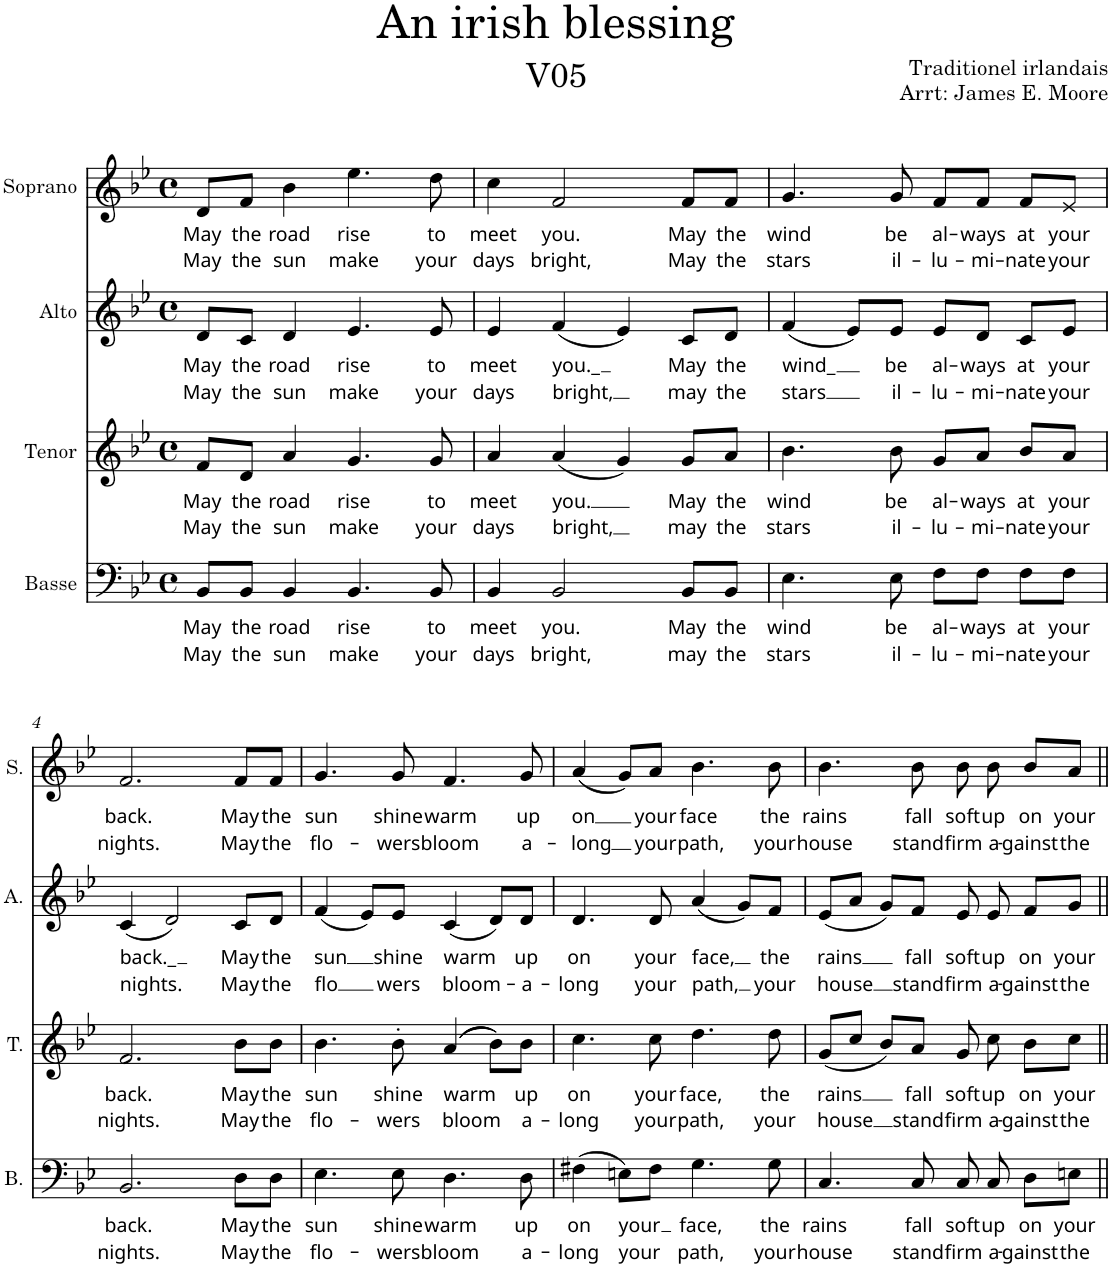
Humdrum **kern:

**kern	**text	**text	**kern	**text	**text	**kern	**text	**text	**kern	**text	**text
*part4	*part4	*part4	*part3	*part3	*part3	*part2	*part2	*part2	*part1	*part1	*part1
*staff4	*staff4	*staff4	*staff3	*staff3	*staff3	*staff2	*staff2	*staff2	*staff1	*staff1	*staff1
*I"Basse	*	*	*I"Tenor	*	*	*I"Alto	*	*	*I"Soprano	*	*
*I'B.	*	*	*I'T.	*	*	*I'A.	*	*	*I'S.	*	*
*clefF4	*	*	*clefG2	*	*	*clefG2	*	*	*clefG2	*	*
*Trd7c12	*	*	*	*	*	*Trd1c2	*	*	*	*	*
*k[b-e-]	*	*	*k[b-e-]	*	*	*k[b-e-]	*	*	*k[b-e-]	*	*
*M4/4	*	*	*M4/4	*	*	*M4/4	*	*	*M4/4	*	*
*met(c)	*	*	*met(c)	*	*	*met(c)	*	*	*met(c)	*	*
=1	=1	=1	=1	=1	=1	=1	=1	=1	=1	=1	=1
!	!LO:LY:b	!LO:LY:b	!	!LO:LY:b	!LO:LY:b	!	!LO:LY:b	!LO:LY:b	!	!LO:LY:b	!LO:LY:b
8BB-/L	May	May	8f/L	May	May	8d/L	May	May	8d/L	May	May
!	!LO:LY:b	!LO:LY:b	!	!LO:LY:b	!LO:LY:b	!	!LO:LY:b	!LO:LY:b	!	!LO:LY:b	!LO:LY:b
8BB-/J	the	the	8d/J	the	the	8c/J	the	the	8f/J	the	the
!	!LO:LY:b	!LO:LY:b	!	!LO:LY:b	!LO:LY:b	!	!LO:LY:b	!LO:LY:b	!	!LO:LY:b	!LO:LY:b
4BB-/	road	sun	4a/	road	sun	4d/	road	sun	4b-\	road	sun
!	!LO:LY:b	!LO:LY:b	!	!LO:LY:b	!LO:LY:b	!	!LO:LY:b	!LO:LY:b	!	!LO:LY:b	!LO:LY:b
4.BB-/	rise	make	4.g/	rise	make	4.e-/	rise	make	4.ee-\	rise	make
!	!LO:LY:b	!LO:LY:b	!	!LO:LY:b	!LO:LY:b	!	!LO:LY:b	!LO:LY:b	!	!LO:LY:b	!LO:LY:b
8BB-/	to	your	8g/	to	your	8e-/	to	your	8dd\	to	your
=2	=2	=2	=2	=2	=2	=2	=2	=2	=2	=2	=2
!	!LO:LY:b	!LO:LY:b	!	!LO:LY:b	!LO:LY:b	!	!LO:LY:b	!LO:LY:b	!	!LO:LY:b	!LO:LY:b
4BB-/	meet	days	4a/	meet	days	4e-/	meet	days	4cc\	meet	days
!	!LO:LY:b	!LO:LY:b	!	!LO:LY:b	!LO:LY:b	!	!LO:LY:b	!LO:LY:b	!	!LO:LY:b	!LO:LY:b
2BB-/	you.	bright,	(4a/	you.	bright,	(4f/	you._	bright,	2f/	you.	bright,
.	.	.	4g/)	.	.	4e-/)	.	.	.	.	.
!	!LO:LY:b	!LO:LY:b	!	!LO:LY:b	!LO:LY:b	!	!LO:LY:b	!LO:LY:b	!	!LO:LY:b	!LO:LY:b
8BB-/L	May	may	8g/L	May	may	8c/L	May	may	8f/L	May	May
!	!LO:LY:b	!LO:LY:b	!	!LO:LY:b	!LO:LY:b	!	!LO:LY:b	!LO:LY:b	!	!LO:LY:b	!LO:LY:b
8BB-/J	the	the	8a/J	the	the	8d/J	the	the	8f/J	the	the
=3	=3	=3	=3	=3	=3	=3	=3	=3	=3	=3	=3
!	!LO:LY:b	!LO:LY:b	!	!LO:LY:b	!LO:LY:b	!	!LO:LY:b	!LO:LY:b	!	!LO:LY:b	!LO:LY:b
4.E-\	wind	stars	4.b-\	wind	stars	(4f/	wind_	stars	4.g/	wind	stars
.	.	.	.	.	.	8e-/L)	.	.	.	.	.
!	!LO:LY:b	!LO:LY:b	!	!LO:LY:b	!LO:LY:b	!	!LO:LY:b	!LO:LY:b	!	!LO:LY:b	!LO:LY:b
8E-\	be	il-	8b-\	be	il-	8e-/J	be	il-	8g/	be	il-
!	!LO:LY:b	!LO:LY:b	!	!LO:LY:b	!LO:LY:b	!	!LO:LY:b	!LO:LY:b	!	!LO:LY:b	!LO:LY:b
8F\L	al-	-lu-	8g/L	al-	-lu-	8e-/L	al-	-lu-	8f/L	al-	-lu-
!	!LO:LY:b	!LO:LY:b	!	!LO:LY:b	!LO:LY:b	!	!LO:LY:b	!LO:LY:b	!	!LO:LY:b	!LO:LY:b
8F\J	-ways	-mi-	8a/J	-ways	-mi-	8d/J	-ways	-mi-	8f/J	-ways	-mi-
!	!LO:LY:b	!LO:LY:b	!	!LO:LY:b	!LO:LY:b	!	!LO:LY:b	!LO:LY:b	!	!LO:LY:b	!LO:LY:b
8F\L	at	-nate	8b-/L	at	-nate	8c/L	at	-nate	8f/L	at	-nate
!	!LO:LY:b	!LO:LY:b	!	!LO:LY:b	!LO:LY:b	!	!LO:LY:b	!LO:LY:b	!	!LO:LY:b	!LO:LY:b
8F\J	your	your	8a/J	your	your	8e-/J	your	your	8e-/J	your	your
!!LO:LB:g=z
=4	=4	=4	=4	=4	=4	=4	=4	=4	=4	=4	=4
!	!LO:LY:b	!LO:LY:b	!	!LO:LY:b	!LO:LY:b	!	!LO:LY:b	!LO:LY:b	!	!LO:LY:b	!LO:LY:b
2.BB-/	back.	nights.	2.f/	back.	nights.	(4c/	back._	nights.	2.f/	back.	nights.
.	.	.	.	.	.	2d/)	.	.	.	.	.
!	!LO:LY:b	!LO:LY:b	!	!LO:LY:b	!LO:LY:b	!	!LO:LY:b	!LO:LY:b	!	!LO:LY:b	!LO:LY:b
8D\L	May	May	8b-\L	May	May	8c/L	May	May	8f/L	May	May
!	!LO:LY:b	!LO:LY:b	!	!LO:LY:b	!LO:LY:b	!	!LO:LY:b	!LO:LY:b	!	!LO:LY:b	!LO:LY:b
8D\J	the	the	8b-\J	the	the	8d/J	the	the	8f/J	the	the
=5	=5	=5	=5	=5	=5	=5	=5	=5	=5	=5	=5
!	!LO:LY:b	!LO:LY:b	!	!LO:LY:b	!LO:LY:b	!	!LO:LY:b	!LO:LY:b	!	!LO:LY:b	!LO:LY:b
4.E-\	sun	flo-	4.b-\	sun	flo-	(4f/	sun	-flo	4.g/	sun	flo-
.	.	.	.	.	.	8e-/L)	.	.	.	.	.
!	!LO:LY:b	!LO:LY:b	!	!LO:LY:b	!LO:LY:b	!	!LO:LY:b	!LO:LY:b	!	!LO:LY:b	!LO:LY:b
8E-\	shine	-wers	8b-'\	shine	-wers	8e-/J	shine	wers	8g/	shine	-wers
!	!LO:LY:b	!LO:LY:b	!	!LO:LY:b	!LO:LY:b	!	!LO:LY:b	!LO:LY:b	!	!LO:LY:b	!LO:LY:b
4.D\	warm	bloom	((4a/	warm	bloom	(4c/	warm	bloom-	4.f/	warm	bloom
.	.	.	8b-\L))	.	.	8d/L)	.	.	.	.	.
!	!LO:LY:b	!LO:LY:b	!	!LO:LY:b	!LO:LY:b	!	!LO:LY:b	!LO:LY:b	!	!LO:LY:b	!LO:LY:b
8D\	up	a-	8b-\J	up	a-	8d/J	up	a-	8g/	up	a-
=6	=6	=6	=6	=6	=6	=6	=6	=6	=6	=6	=6
!	!LO:LY:b	!LO:LY:b	!	!LO:LY:b	!LO:LY:b	!	!LO:LY:b	!LO:LY:b	!	!LO:LY:b	!LO:LY:b
(4F#X\	on	-long	4.cc\	on	-long	4.d/	on	-long	(4a/	on	-long
!	!LO:LY:b	!LO:LY:b	!	!	!	!	!	!	!	!	!
8En\L)	your	your	.	.	.	.	.	.	8g/L)	.	.
!	!	!	!	!LO:LY:b	!LO:LY:b	!	!LO:LY:b	!LO:LY:b	!	!LO:LY:b	!LO:LY:b
8F#\J	.	.	8cc\	your	your	8d/	your	your	8a/J	your	your
!	!LO:LY:b	!LO:LY:b	!	!LO:LY:b	!LO:LY:b	!	!LO:LY:b	!LO:LY:b	!	!LO:LY:b	!LO:LY:b
4.G\	face,	path,	4.dd\	face,	path,	(4a/	face,	path,	4.b-\	face	path,
.	.	.	.	.	.	8g/L)	.	.	.	.	.
!	!LO:LY:b	!LO:LY:b	!	!LO:LY:b	!LO:LY:b	!	!LO:LY:b	!LO:LY:b	!	!LO:LY:b	!LO:LY:b
8G\	the	your	8dd\	the	your	8f/J	the	your	8b-\	the	your
=7	=7	=7	=7	=7	=7	=7	=7	=7	=7	=7	=7
!	!LO:LY:b	!LO:LY:b	!	!LO:LY:b	!LO:LY:b	!	!LO:LY:b	!LO:LY:b	!	!LO:LY:b	!LO:LY:b
4.C/	rains	house	(8g/L	rains	house	(8e-/L	rains	house	4.b-\	rains	house
.	.	.	8cc/J	.	.	8a/J	.	.	.	.	.
.	.	.	8b-/L)	.	.	8g/L)	.	.	.	.	.
!	!LO:LY:b	!LO:LY:b	!	!LO:LY:b	!LO:LY:b	!	!LO:LY:b	!LO:LY:b	!	!LO:LY:b	!LO:LY:b
8C/	fall	stand	8a/J	fall	stand	8f/J	fall	stand	8b-\	fall	stand
!	!LO:LY:b	!LO:LY:b	!	!LO:LY:b	!LO:LY:b	!	!LO:LY:b	!LO:LY:b	!	!LO:LY:b	!LO:LY:b
8C/	soft	firm	8g/	soft	firm	8e-/	soft	firm	8b-\	soft	firm
!	!LO:LY:b	!LO:LY:b	!	!LO:LY:b	!LO:LY:b	!	!LO:LY:b	!LO:LY:b	!	!LO:LY:b	!LO:LY:b
8C/	up	a-	8cc\	up	a-	8e-/	up	a-	8b-\	up	a-
!	!LO:LY:b	!LO:LY:b	!	!LO:LY:b	!LO:LY:b	!	!LO:LY:b	!LO:LY:b	!	!LO:LY:b	!LO:LY:b
8D\L	on	-gainst	8b-\L	on	-gainst	8f/L	on	-gainst	8b-/L	on	-gainst
!	!LO:LY:b	!LO:LY:b	!	!LO:LY:b	!LO:LY:b	!	!LO:LY:b	!LO:LY:b	!	!LO:LY:b	!LO:LY:b
8En\J	your	the	8cc\J	your	the	8g/J	your	the	8a/J	your	the
=||	=||	=||	=||	=||	=||	=||	=||	=||	=||	=||	=||
*-	*-	*-	*-	*-	*-	*-	*-	*-	*-	*-	*-
